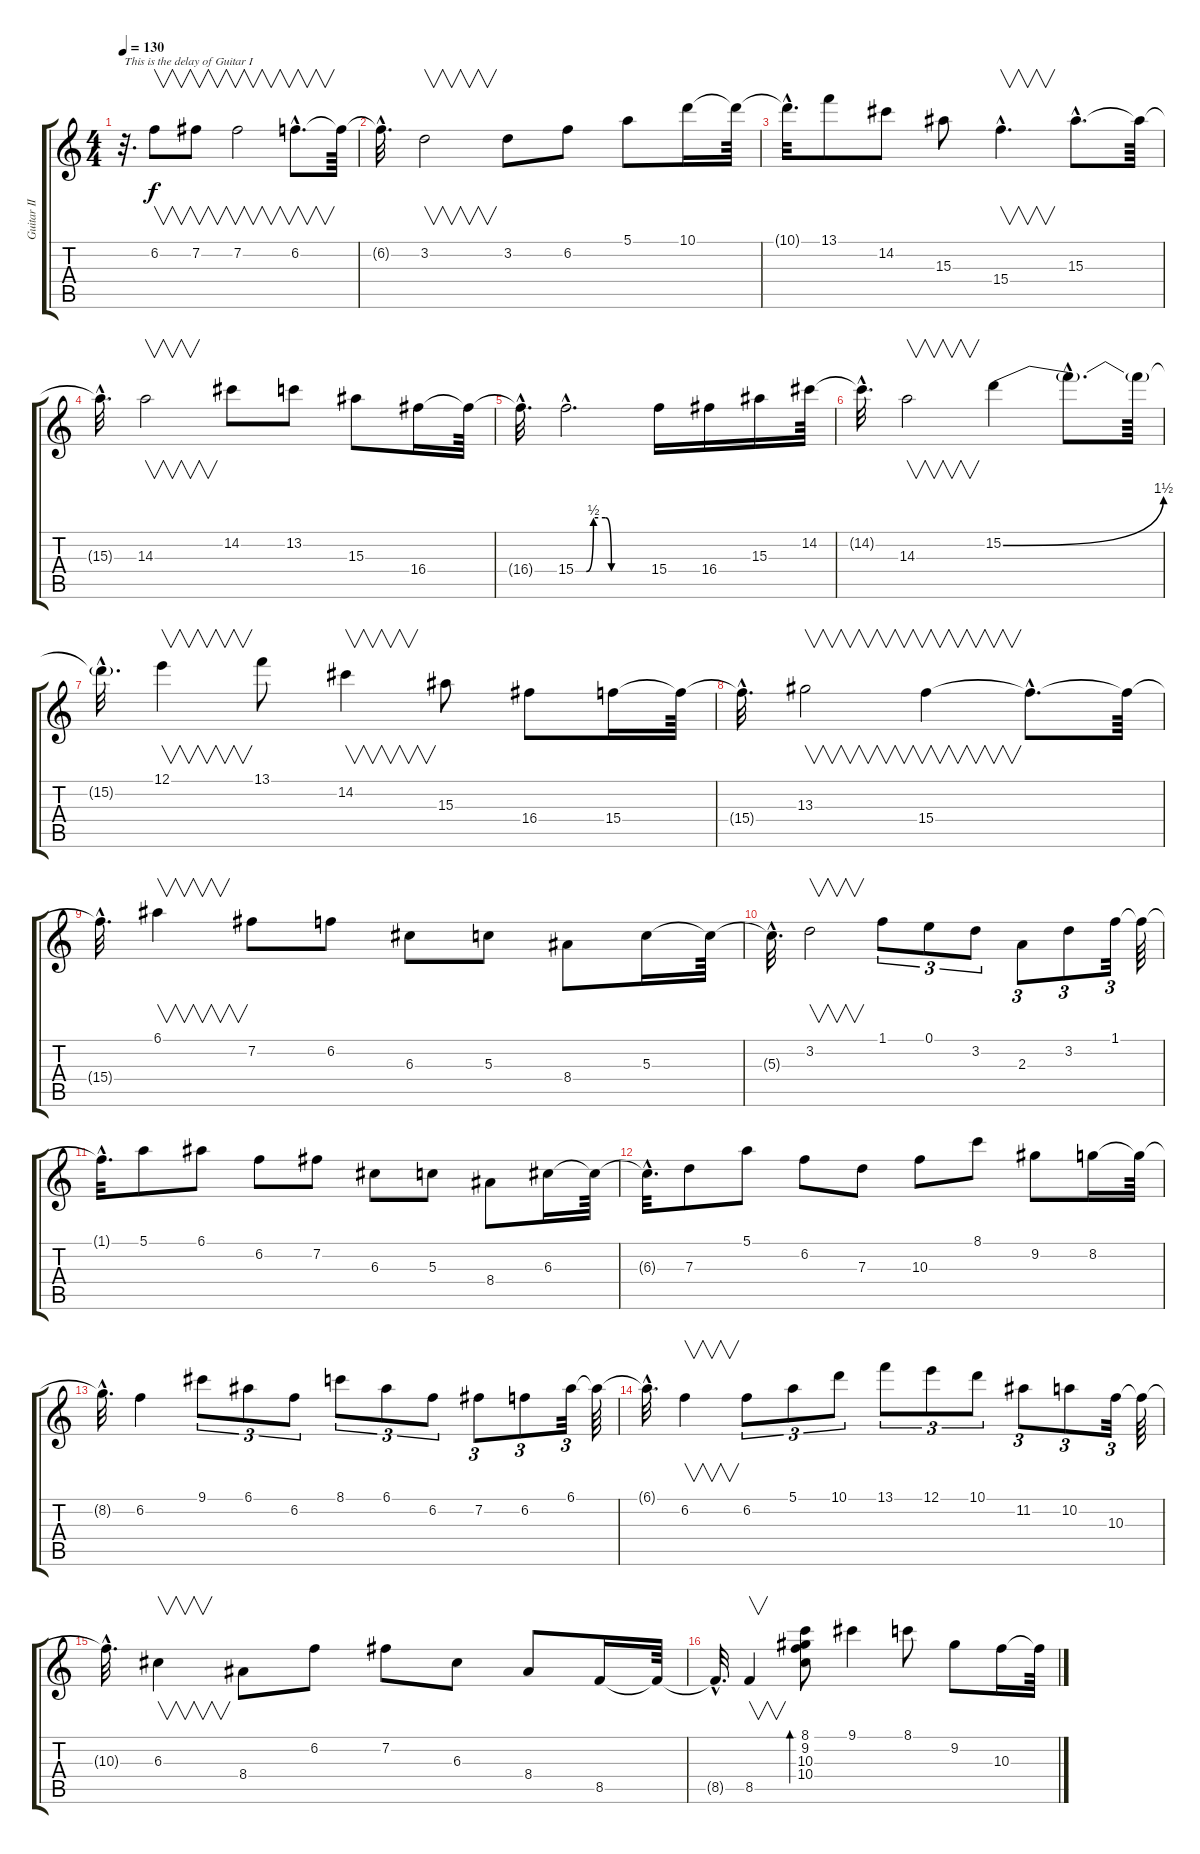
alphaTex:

\track ("Guitar II" "Guitar II") {instrument distortionguitar}
\staff {score tabs}
\tuning (E4 B3 G3 D3 A2 E2) {hide}
\ts (4 4)
\tempo 130
\clef g2
\ks c
r.32{d txt "This is the delay of Guitar I" dy f} 6.2.8{v volume 7 balance 8} 7.2.8{v} 7.2.2{v} 6.2{hac}.8{v d} 6.2{t}.64 |
6.2{hac t}.32{d} 3.2.2{v} 3.2.8 6.2.8 5.1.8 10.1.16 10.1{t}.64 |
10.1{hac t}.32{d} 13.1.8 14.2.8 15.3.8 15.4{hac}.4{v d} 15.3{hac}.8{d} 15.3{t}.64 |
15.3{hac t}.32{d} 14.3.2{v} 14.2.8 13.2.8 15.3.8 16.4.16 16.4{t}.64 |
16.4{hac t}.32{d} 15.4{be (custom 0 0 9 0 15 2 25 2 30 0 45 0 60 0) hac}.2{d} 15.4.16 16.4.16 15.3.16 14.2.64 |
14.2{hac t}.32{d} 14.3.2{v} 15.2{be (bend 0 0 60 6)}.4 15.2{hac t}.8{d} 15.2{t}.64 |
15.2{hac t}.32{d} 12.1.4{v} 13.1.8 14.2.4{v} 15.3.8 16.4.8 15.4.16 15.4{t}.64 |
15.4{hac t}.32{d} 13.3.2{v} 15.4.4{v} 15.4{hac t}.8{d} 15.4{t}.64 |
15.4{hac t}.32{d} 6.1.4{v} 7.2.8 6.2.8 6.3.8 5.3.8 8.4.8 5.3.16 5.3{t}.64 |
5.3{hac t}.32{d} 3.2.2{v} 1.1.8{tu (3 2)} 0.1.8{tu (3 2)} 3.2.8{tu (3 2)} 2.3.8{tu (3 2)} 3.2.8{tu (3 2)} 1.1.32{tu (3 2)} 1.1{t}.64 |
1.1{hac t}.32{d} 5.1.8 6.1.8 6.2.8 7.2.8 6.3.8 5.3.8 8.4.8 6.3.16 6.3{t}.64 |
6.3{hac t}.32{d} 7.3.8 5.1.8 6.2.8 7.3.8 10.3.8 8.1.8 9.2.8 8.2.16 8.2{t}.64 |
8.2{hac t}.32{d} 6.2.4 9.1.8{tu (3 2)} 6.1.8{tu (3 2)} 6.2.8{tu (3 2)} 8.1.8{tu (3 2)} 6.1.8{tu (3 2)} 6.2.8{tu (3 2)} 7.2.8{tu (3 2)} 6.2.8{tu (3 2)} 6.1.32{tu (3 2)} 6.1{t}.64 |
6.1{hac t}.32{d} 6.2.4{v} 6.2.8{tu (3 2)} 5.1.8{tu (3 2)} 10.1.8{tu (3 2)} 13.1.8{tu (3 2)} 12.1.8{tu (3 2)} 10.1.8{tu (3 2)} 11.2.8{tu (3 2)} 10.2.8{tu (3 2)} 10.3.32{tu (3 2)} 10.3{t}.64 |
10.3{hac t}.32{d} 6.3.4{v} 8.4.8 6.2.8 7.2.8 6.3.8 8.4.8 8.5.16 8.5{t}.64 |
8.5{hac t}.32{d} 8.5.4{v} (8.1 9.2 10.3 10.4).8{bd 120} 9.1.4 8.1.8 9.2.8 10.3.16 10.3{t}.64
